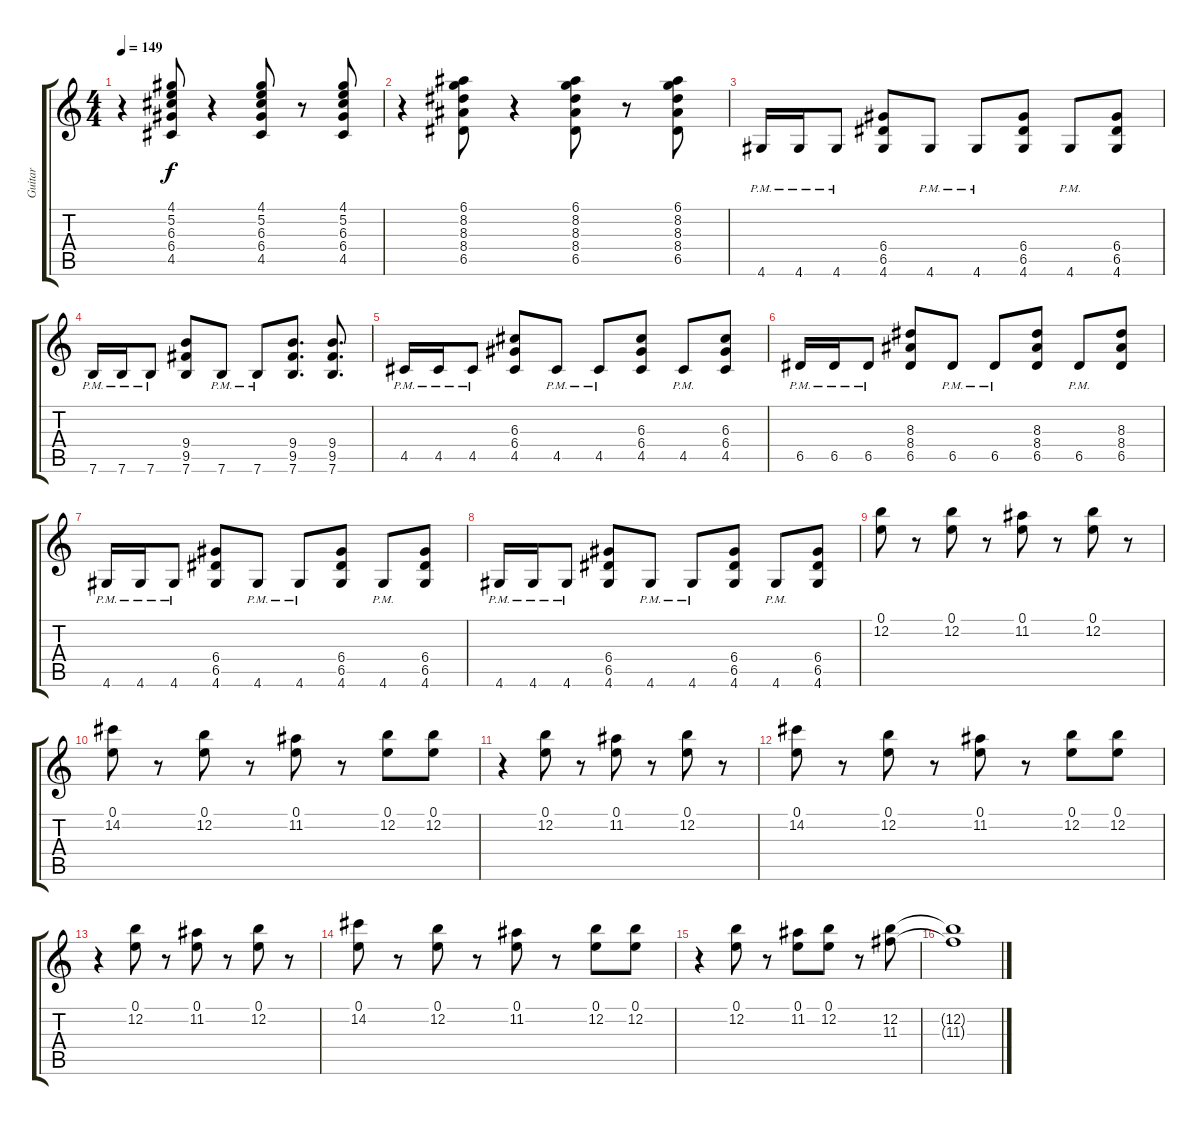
\track ("Guitar" "Guitar") {instrument distortionguitar}
\staff {score tabs}
\tuning (E4 B3 G3 D3 A2 E2) {hide}
\ts (4 4)
\tempo 149
\clef g2
\ks c
r.4{dy f} (4.1 5.2 6.3 6.4 4.5).8 r.4 (4.1 5.2 6.3 6.4 4.5).8 r.8 (4.1 5.2 6.3 6.4 4.5).8 |
r.4 (6.1 8.2 8.3 8.4 6.5).8 r.4 (6.1 8.2 8.3 8.4 6.5).8 r.8 (6.1 8.2 8.3 8.4 6.5).8 |
4.6{pm}.16 4.6{pm}.16 4.6{pm}.8 (6.4 6.5 4.6).8 4.6{pm}.8 4.6{pm}.8 (6.4 6.5 4.6).8 4.6{pm}.8 (6.4 6.5 4.6).8 |
7.6{pm}.16 7.6{pm}.16 7.6{pm}.8 (9.4 9.5 7.6).8 7.6{pm}.8 7.6{pm}.8 (9.4 9.5 7.6).8{d} (9.4 9.5 7.6).8{d} |
4.5{pm}.16 4.5{pm}.16 4.5{pm}.8 (6.3 6.4 4.5).8 4.5{pm}.8 4.5{pm}.8 (6.3 6.4 4.5).8 4.5{pm}.8 (6.3 6.4 4.5).8 |
6.5{pm}.16 6.5{pm}.16 6.5{pm}.8 (8.3 8.4 6.5).8 6.5{pm}.8 6.5{pm}.8 (8.3 8.4 6.5).8 6.5{pm}.8 (8.3 8.4 6.5).8 |
4.6{pm}.16 4.6{pm}.16 4.6{pm}.8 (6.4 6.5 4.6).8 4.6{pm}.8 4.6{pm}.8 (6.4 6.5 4.6).8 4.6{pm}.8 (6.4 6.5 4.6).8 |
4.6{pm}.16 4.6{pm}.16 4.6{pm}.8 (6.4 6.5 4.6).8 4.6{pm}.8 4.6{pm}.8 (6.4 6.5 4.6).8 4.6{pm}.8 (6.4 6.5 4.6).8 |
(0.1 12.2).8{volume 10} r.8 (0.1 12.2).8 r.8 (0.1 11.2).8 r.8 (0.1 12.2).8 r.8 |
(0.1 14.2).8 r.8 (0.1 12.2).8 r.8 (0.1 11.2).8 r.8 (0.1 12.2).8 (0.1 12.2).8 |
r.4 (0.1 12.2).8 r.8 (0.1 11.2).8 r.8 (0.1 12.2).8 r.8 |
(0.1 14.2).8 r.8 (0.1 12.2).8 r.8 (0.1 11.2).8 r.8 (0.1 12.2).8 (0.1 12.2).8 |
r.4 (0.1 12.2).8 r.8 (0.1 11.2).8 r.8 (0.1 12.2).8 r.8 |
(0.1 14.2).8 r.8 (0.1 12.2).8 r.8 (0.1 11.2).8 r.8 (0.1 12.2).8 (0.1 12.2).8 |
r.4 (0.1 12.2).8 r.8 (0.1 11.2).8 (0.1 12.2).8 r.8 (12.2 11.3).8 |
(12.2{t} 11.3{t}).1
